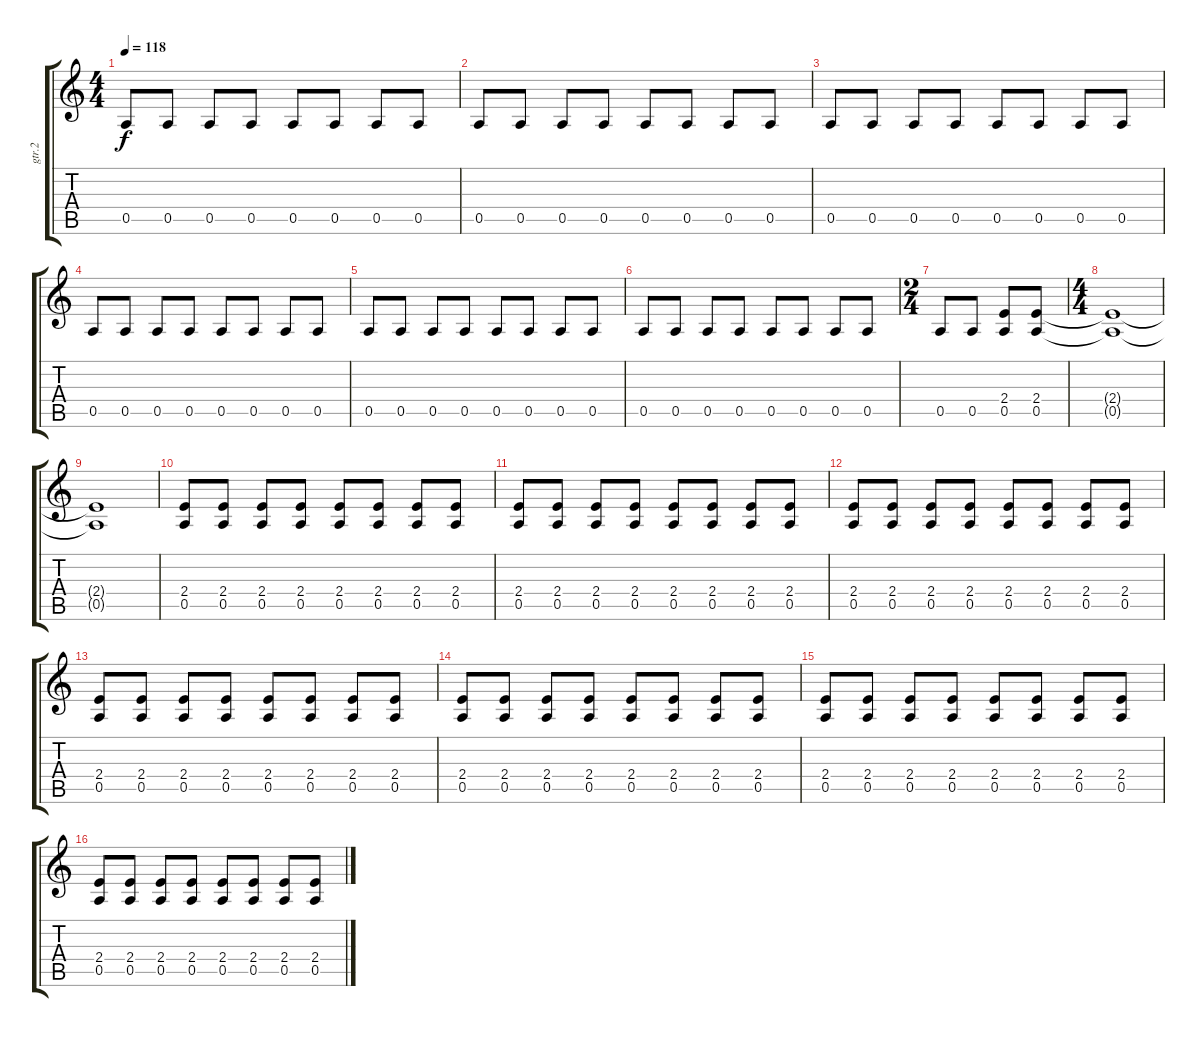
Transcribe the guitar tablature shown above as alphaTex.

\track ("gtr.2" "gtr.2") {instrument overdrivenguitar}
\staff {score tabs}
\tuning (E4 B3 G3 D3 A2 E2) {hide}
\ts (4 4)
\tempo 118
\clef g2
\ks c
0.5.8{dy f} 0.5.8 0.5.8 0.5.8 0.5.8 0.5.8 0.5.8 0.5.8 |
0.5.8 0.5.8 0.5.8 0.5.8 0.5.8 0.5.8 0.5.8 0.5.8 |
0.5.8 0.5.8 0.5.8 0.5.8 0.5.8 0.5.8 0.5.8 0.5.8 |
0.5.8 0.5.8 0.5.8 0.5.8 0.5.8 0.5.8 0.5.8 0.5.8 |
0.5.8 0.5.8 0.5.8 0.5.8 0.5.8 0.5.8 0.5.8 0.5.8 |
0.5.8 0.5.8 0.5.8 0.5.8 0.5.8 0.5.8 0.5.8 0.5.8 |
\ts (2 4)
0.5.8 0.5.8 (2.4 0.5).8 (2.4 0.5).8 |
\ts (4 4)
(2.4{t} 0.5{t}).1 |
(2.4{t} 0.5{t}).1 |
(2.4 0.5).8 (2.4 0.5).8 (2.4 0.5).8 (2.4 0.5).8 (2.4 0.5).8 (2.4 0.5).8 (2.4 0.5).8 (2.4 0.5).8 |
(2.4 0.5).8 (2.4 0.5).8 (2.4 0.5).8 (2.4 0.5).8 (2.4 0.5).8 (2.4 0.5).8 (2.4 0.5).8 (2.4 0.5).8 |
(2.4 0.5).8 (2.4 0.5).8 (2.4 0.5).8 (2.4 0.5).8 (2.4 0.5).8 (2.4 0.5).8 (2.4 0.5).8 (2.4 0.5).8 |
(2.4 0.5).8 (2.4 0.5).8 (2.4 0.5).8 (2.4 0.5).8 (2.4 0.5).8 (2.4 0.5).8 (2.4 0.5).8 (2.4 0.5).8 |
(2.4 0.5).8 (2.4 0.5).8 (2.4 0.5).8 (2.4 0.5).8 (2.4 0.5).8 (2.4 0.5).8 (2.4 0.5).8 (2.4 0.5).8 |
(2.4 0.5).8 (2.4 0.5).8 (2.4 0.5).8 (2.4 0.5).8 (2.4 0.5).8 (2.4 0.5).8 (2.4 0.5).8 (2.4 0.5).8 |
(2.4 0.5).8 (2.4 0.5).8 (2.4 0.5).8 (2.4 0.5).8 (2.4 0.5).8 (2.4 0.5).8 (2.4 0.5).8 (2.4 0.5).8
